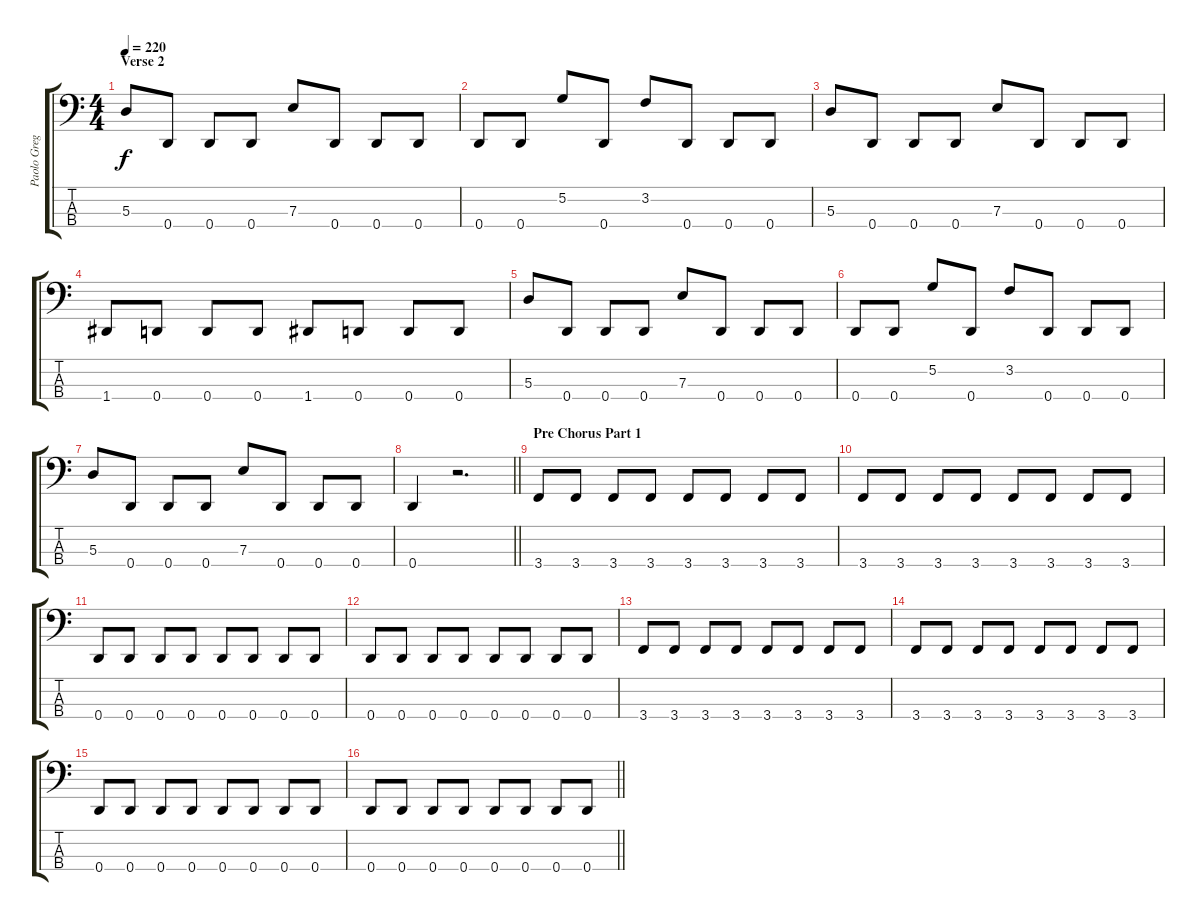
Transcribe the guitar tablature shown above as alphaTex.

\track ("Paolo Gregoletto" "Paolo Greg") {instrument electricbassfinger}
\staff {score tabs}
\tuning (G2 D2 A1 D1) {hide}
\ts (4 4)
\section ("" "Verse 2")
\tempo 220
\clef f4
\ks c
5.3.8{dy f} 0.4.8 0.4.8 0.4.8 7.3.8 0.4.8 0.4.8 0.4.8 |
0.4.8 0.4.8 5.2.8 0.4.8 3.2.8 0.4.8 0.4.8 0.4.8 |
5.3.8 0.4.8 0.4.8 0.4.8 7.3.8 0.4.8 0.4.8 0.4.8 |
1.4.8 0.4.8 0.4.8 0.4.8 1.4.8 0.4.8 0.4.8 0.4.8 |
5.3.8 0.4.8 0.4.8 0.4.8 7.3.8 0.4.8 0.4.8 0.4.8 |
0.4.8 0.4.8 5.2.8 0.4.8 3.2.8 0.4.8 0.4.8 0.4.8 |
5.3.8 0.4.8 0.4.8 0.4.8 7.3.8 0.4.8 0.4.8 0.4.8 |
\barLineRight lightlight
0.4.4 r.2{d} |
\section ("" "Pre Chorus Part 1")
3.4.8 3.4.8 3.4.8 3.4.8 3.4.8 3.4.8 3.4.8 3.4.8 |
3.4.8 3.4.8 3.4.8 3.4.8 3.4.8 3.4.8 3.4.8 3.4.8 |
0.4.8 0.4.8 0.4.8 0.4.8 0.4.8 0.4.8 0.4.8 0.4.8 |
0.4.8 0.4.8 0.4.8 0.4.8 0.4.8 0.4.8 0.4.8 0.4.8 |
3.4.8 3.4.8 3.4.8 3.4.8 3.4.8 3.4.8 3.4.8 3.4.8 |
3.4.8 3.4.8 3.4.8 3.4.8 3.4.8 3.4.8 3.4.8 3.4.8 |
0.4.8 0.4.8 0.4.8 0.4.8 0.4.8 0.4.8 0.4.8 0.4.8 |
\barLineRight lightlight
0.4.8 0.4.8 0.4.8 0.4.8 0.4.8 0.4.8 0.4.8 0.4.8
